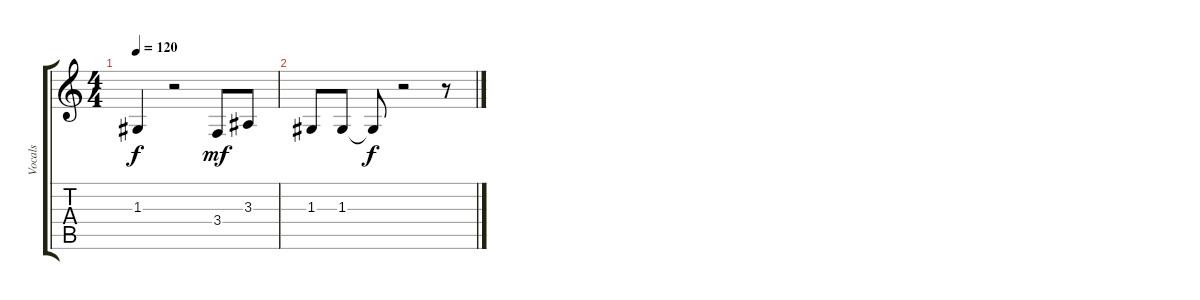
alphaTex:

\track ("Vocals" "Vocals") {instrument clarinet}
\staff {score tabs}
\tuning (E4 B3 G3 D3 A2 E2) {hide}
\ts (4 4)
\tempo 120
\clef g2
\ks c
1.3{t}.4{dy f} r.2 3.4.8{dy mf} 3.3.8 |
1.3.8 1.3.8 1.3{t}.8{dy f} r.2 r.8
